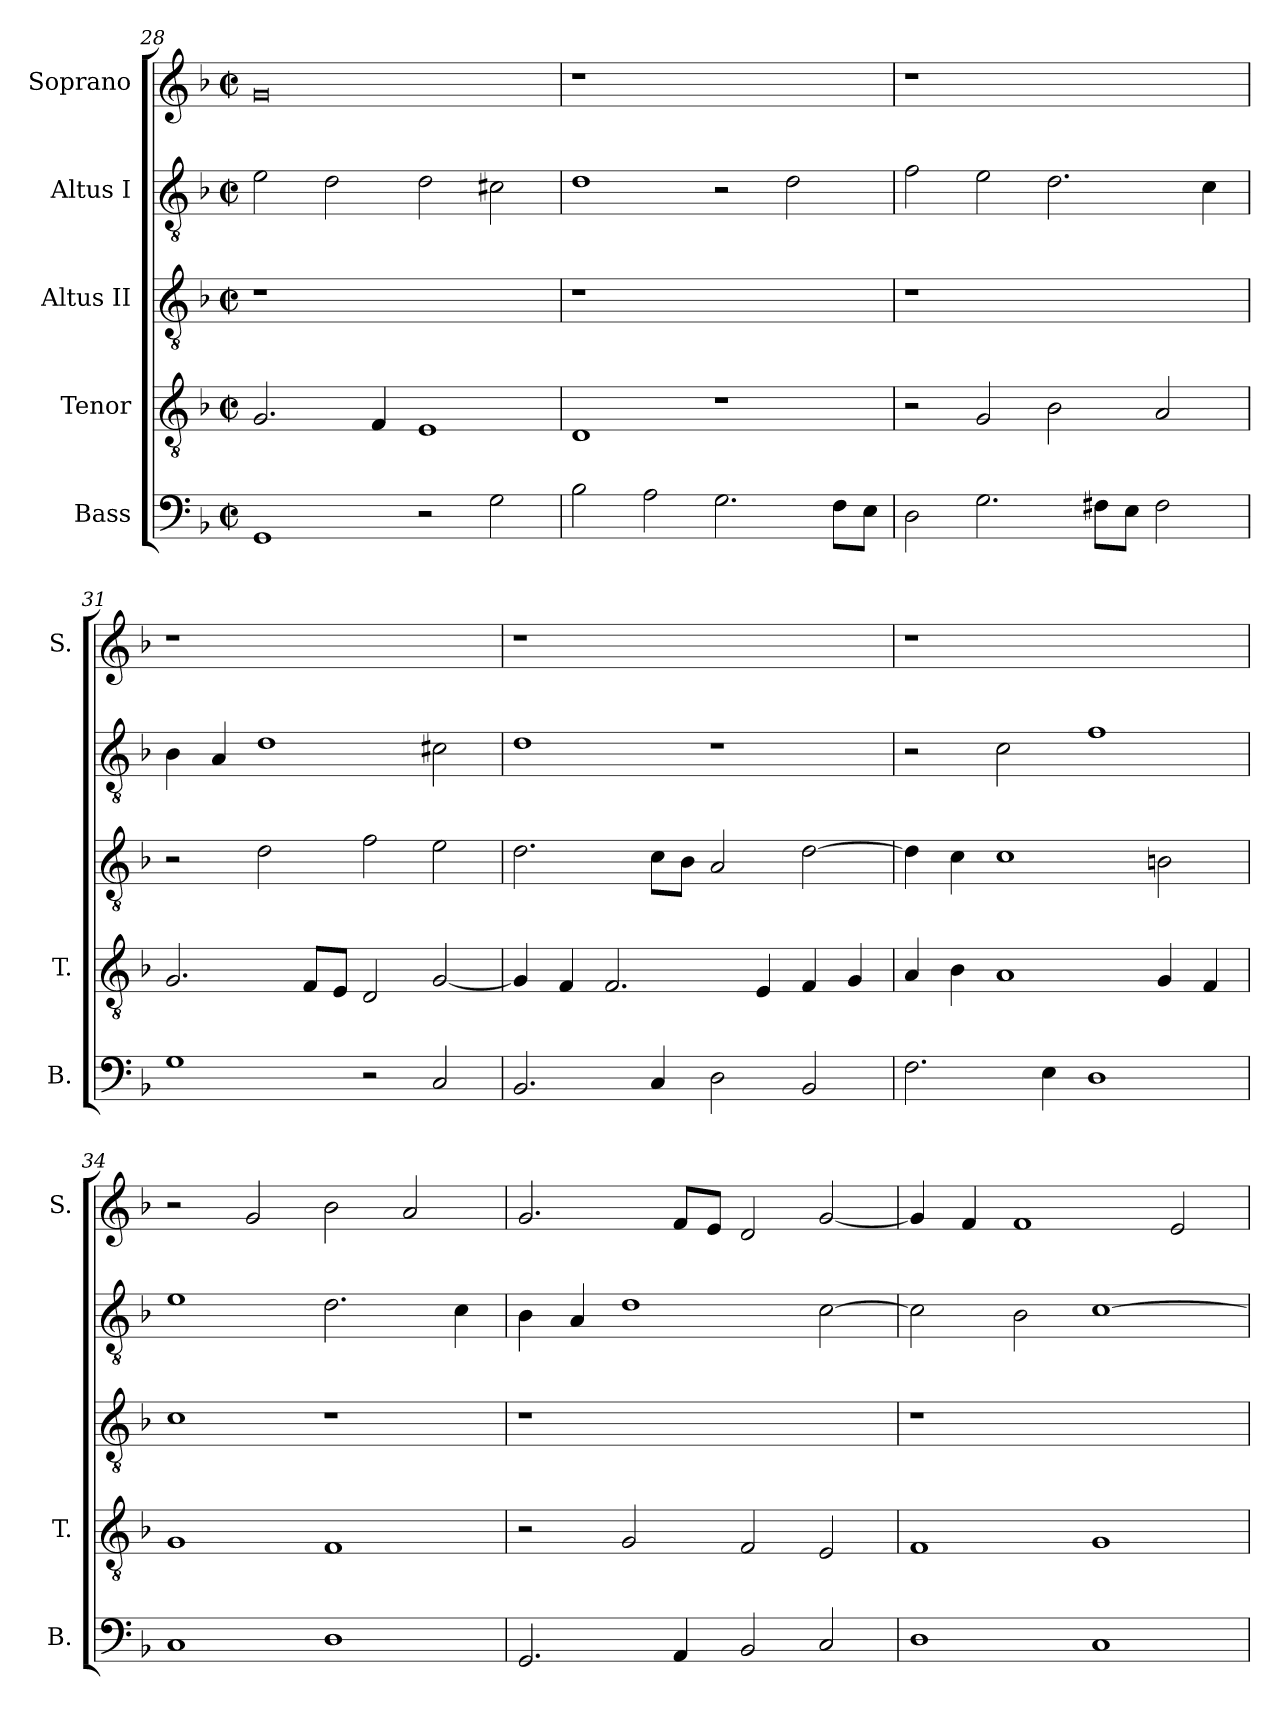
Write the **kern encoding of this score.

**kern	**kern	**kern	**kern	**kern
*part5	*part4	*part3	*part2	*part1
*staff5	*staff4	*staff3	*staff2	*staff1
*I"Bass	*I"Tenor	*I"Altus II	*I"Altus I	*I"Soprano
*I'B.	*I'T.	*	*	*I'S.
*clefF4	*clefGv2	*clefGv2	*clefGv2	*clefG2
*	*ITrd7c12	*ITrd7c12	*ITrd7c12	*
*k[b-]	*k[b-]	*k[b-]	*k[b-]	*k[b-]
*F:	*F:	*F:	*F:	*F:
*M2/2	*M2/2	*M2/2	*M2/2	*M2/2
*met(c|)	*met(c|)	*met(c|)	*met(c|)	*met(c|)
=28	=28	=28	=28	=28
!	!	!LO:N:vis=1	!	!
1GGi	2.GGi/	1r	2Ei\	0gi
.	.	.	2Di\	.
.	4FFi/	.	.	.
2r	1EEi	1ryy	2Di\	.
2Gi\	.	.	2C#Xi\	.
=29	=29	=29	=29	=29
!	!	!LO:N:vis=1	!	!LO:N:vis=1
2B-i\	1DDi	1r	1Di	1r
2Ai\	.	.	.	.
2.Gi\	1r	1ryy	2r	1ryy
.	.	.	2Di\	.
8Fi\L	.	.	.	.
8Ei\J	.	.	.	.
!!LO:PB:g=z
=30	=30	=30	=30	=30
!	!	!LO:N:vis=1	!	!LO:N:vis=1
2Di\	2r	1r	2Fi\	1r
2.Gi\	2GGi/	.	2Ei\	.
.	2BB-i\	1ryy	2.Di\	1ryy
8F#Xi\L	.	.	.	.
8Ei\J	.	.	.	.
2F#i\	2AAi/	.	.	.
.	.	.	4Ci\	.
=31	=31	=31	=31	=31
!	!	!	!	!LO:N:vis=1
1Gi	2.GGi/	2r	4BB-i\	1r
.	.	.	4AAi/	.
.	.	2Di\	1Di	.
.	8FFi/L	.	.	.
.	8EEi/J	.	.	.
2r	2DDi/	2Fi\	.	1ryy
2Ci/	[<2GGi/	2Ei\	2C#Xi\	.
=32	=32	=32	=32	=32
!	!	!	!	!LO:N:vis=1
2.BB-i/	4GGi/]	2.Di\	1Di	1r
.	4FFi/	.	.	.
.	2.FFi/	.	.	.
4Ci/	.	8Ci\L	.	.
.	.	8BB-i\J	.	.
2Di\	.	2AAi/	1r	1ryy
.	4EEi/	.	.	.
2BB-i/	4FFi/	[>2Di\	.	.
.	4GGi/	.	.	.
=33	=33	=33	=33	=33
!	!	!	!	!LO:N:vis=1
2.Fi\	4AAi/	4Di\]	2r	1r
.	4BB-i\	4Ci\	.	.
.	1AAi	1Ci	2Ci\	.
4Ei\	.	.	.	.
1Di	.	.	1Fi	1ryy
.	4GGi/	2BBni\	.	.
.	4FFi/	.	.	.
!!LO:LB:g=z
=34	=34	=34	=34	=34
1Ci	1GGi	1Ci	1Ei	2r
.	.	.	.	2gi/
1Di	1FFi	1r	2.Di\	2b-i\
.	.	.	.	2ai/
.	.	.	4Ci\	.
=35	=35	=35	=35	=35
!	!	!LO:N:vis=1	!	!
2.GGi/	2r	1r	4BB-i\	2.gi/
.	.	.	4AAi/	.
.	2GGi/	.	1Di	.
4AAi/	.	.	.	8fi/L
.	.	.	.	8ei/J
2BB-i/	2FFi/	1ryy	.	2di/
2Ci/	2EEi/	.	[>2Ci\	[<2gi/
=36	=36	=36	=36	=36
!	!	!LO:N:vis=1	!	!
1Di	1FFi	1r	2Ci\]	4gi/]
.	.	.	.	4fi/
.	.	.	2BB-i\	1fi
1Ci	1GGi	1ryy	[>1Ci	.
.	.	.	.	2ei/
=	=	=	=	=
*-	*-	*-	*-	*-
